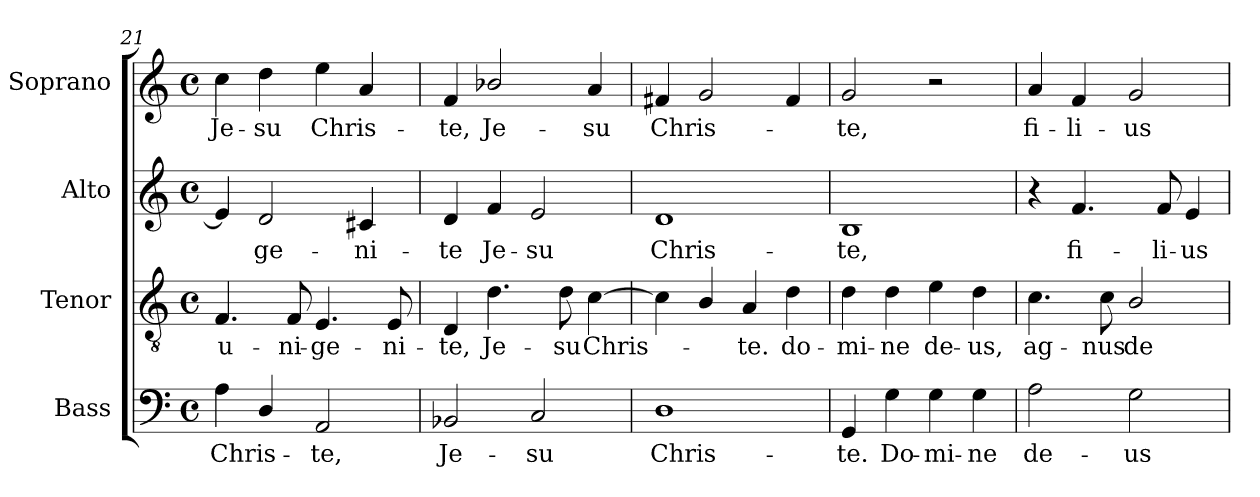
**kern	**text	**kern	**text	**kern	**text	**kern	**text
*part4	*part4	*part3	*part3	*part2	*part2	*part1	*part1
*staff4	*staff4	*staff3	*staff3	*staff2	*staff2	*staff1	*staff1
*I"Bass	*	*I"Tenor	*	*I"Alto	*	*I"Soprano	*
*I'B.	*	*I'T.	*	*I'A.	*	*I'S.	*
*clefF4	*	*clefGv2	*	*clefG2	*	*clefG2	*
*	*	*ITrd7c12	*	*	*	*	*
*k[]	*	*k[]	*	*k[]	*	*k[]	*
*C:	*	*C:	*	*C:	*	*C:	*
*M4/4	*	*M4/4	*	*M4/4	*	*M4/4	*
*met(c)	*	*met(c)	*	*met(c)	*	*met(c)	*
=21	=21	=21	=21	=21	=21	=21	=21
!	!LO:LY:b:color=#000000	!	!	!	!	!	!
!	!	!	!LO:LY:b:color=#000000	!	!	!	!
!	!	!	!	!	!	!	!LO:LY:b:color=#000000
4Ai\	Chris-	4.FFi/	u-	4ei/]	.	4cci\	Je-
!	!	!	!	!	!LO:LY:b:color=#000000	!	!
!	!	!	!	!	!	!	!LO:LY:b:color=#000000
4Di/	.	.	.	2di/	-ge-	4ddi\	-su
!	!	!	!LO:LY:b:color=#000000	!	!	!	!
.	.	8FFi/	-ni-	.	.	.	.
!	!LO:LY:b:color=#000000	!	!	!	!	!	!
!	!	!	!LO:LY:b:color=#000000	!	!	!	!
!	!	!	!	!	!	!	!LO:LY:b:color=#000000
2AAi/	-te,	4.EEi/	-ge-	.	.	4eei\	Chris-
!	!	!	!	!	!LO:LY:b:color=#000000	!	!
.	.	.	.	4c#Xi/	-ni-	4ai/	.
!	!	!	!LO:LY:b:color=#000000	!	!	!	!
.	.	8EEi/	-ni-	.	.	.	.
=22	=22	=22	=22	=22	=22	=22	=22
!	!LO:LY:b:color=#000000	!	!	!	!	!	!
!	!	!	!LO:LY:b:color=#000000	!	!	!	!
!	!	!	!	!	!LO:LY:b:color=#000000	!	!
!	!	!	!	!	!	!	!LO:LY:b:color=#000000
2BB-Xi/	Je-	4DDi/	-te,	4di/	-te	4fi/	-te,
!	!	!	!LO:LY:b:color=#000000	!	!	!	!
!	!	!	!	!	!LO:LY:b:color=#000000	!	!
!	!	!	!	!	!	!	!LO:LY:b:color=#000000
.	.	4.Di\	Je-	4fi/	Je-	2b-Xi/	Je-
!	!LO:LY:b:color=#000000	!	!	!	!	!	!
!	!	!	!	!	!LO:LY:b:color=#000000	!	!
2Ci/	-su	.	.	2ei/	-su	.	.
!	!	!	!LO:LY:b:color=#000000	!	!	!	!
.	.	8Di\	-su	.	.	.	.
!	!	!	!LO:LY:b:color=#000000	!	!	!	!
!	!	!	!	!	!	!	!LO:LY:b:color=#000000
.	.	[4Ci\	Chris-	.	.	4ai/	-su
=23	=23	=23	=23	=23	=23	=23	=23
!	!LO:LY:b:color=#000000	!	!	!	!	!	!
!	!	!	!	!	!LO:LY:b:color=#000000	!	!
!	!	!	!	!	!	!	!LO:LY:b:color=#000000
1Di	Chris-	4Ci\]	.	1di	Chris-	4f#Xi/	Chris-
.	.	4BBi/	.	.	.	2gi/	.
!	!	!	!LO:LY:b:color=#000000	!	!	!	!
.	.	4AAi/	-te.	.	.	.	.
!	!	!	!LO:LY:b:color=#000000	!	!	!	!
.	.	4Di\	do-	.	.	4f#i/	.
=24	=24	=24	=24	=24	=24	=24	=24
!	!LO:LY:b:color=#000000	!	!	!	!	!	!
!	!	!	!LO:LY:b:color=#000000	!	!	!	!
!	!	!	!	!	!LO:LY:b:color=#000000	!	!
!	!	!	!	!	!	!	!LO:LY:b:color=#000000
4GGi/	-te.	4Di\	-mi-	1Bi	-te,	2gi/	-te,
!	!LO:LY:b:color=#000000	!	!	!	!	!	!
!	!	!	!LO:LY:b:color=#000000	!	!	!	!
4Gi\	Do-	4Di\	-ne	.	.	.	.
!	!LO:LY:b:color=#000000	!	!	!	!	!	!
!	!	!	!LO:LY:b:color=#000000	!	!	!	!
4Gi\	-mi-	4Ei\	de-	.	.	2r	.
!	!LO:LY:b:color=#000000	!	!	!	!	!	!
!	!	!	!LO:LY:b:color=#000000	!	!	!	!
4Gi\	-ne	4Di\	-us,	.	.	.	.
!!LO:LB:g=z
=25	=25	=25	=25	=25	=25	=25	=25
!	!LO:LY:b:color=#000000	!	!	!	!	!	!
!	!	!	!LO:LY:b:color=#000000	!	!	!	!
!	!	!	!	!	!	!	!LO:LY:b:color=#000000
2Ai\	de-	4.Ci\	ag-	4r	.	4ai/	fi-
!	!	!	!	!	!LO:LY:b:color=#000000	!	!
!	!	!	!	!	!	!	!LO:LY:b:color=#000000
.	.	.	.	4.fi/	fi-	4fi/	-li-
!	!	!	!LO:LY:b:color=#000000	!	!	!	!
.	.	8Ci\	-nus	.	.	.	.
!	!LO:LY:b:color=#000000	!	!	!	!	!	!
!	!	!	!LO:LY:b:color=#000000	!	!	!	!
!	!	!	!	!	!	!	!LO:LY:b:color=#000000
2Gi\	-us	2BBi/	de-	.	.	2gi/	-us
!	!	!	!	!	!LO:LY:b:color=#000000	!	!
.	.	.	.	8fi/	-li-	.	.
!	!	!	!	!	!LO:LY:b:color=#000000	!	!
.	.	.	.	4ei/	-us	.	.
=	=	=	=	=	=	=	=
*-	*-	*-	*-	*-	*-	*-	*-
